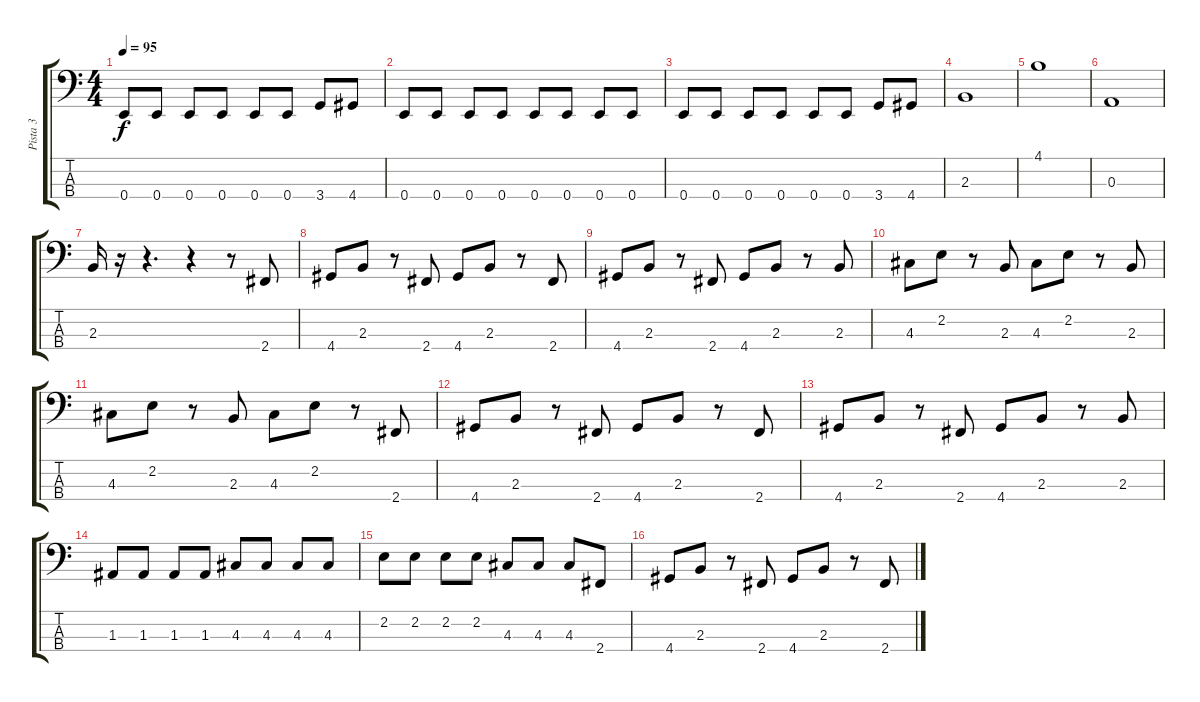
\track ("Pista 3" "Pista 3") {instrument electricbasspick}
\staff {score tabs}
\tuning (G2 D2 A1 E1) {hide}
\ts (4 4)
\tempo 95
\clef f4
\ks c
0.4.8{dy f} 0.4.8 0.4.8 0.4.8 0.4.8 0.4.8 3.4.8 4.4.8 |
0.4.8 0.4.8 0.4.8 0.4.8 0.4.8 0.4.8 0.4.8 0.4.8 |
0.4.8 0.4.8 0.4.8 0.4.8 0.4.8 0.4.8 3.4.8 4.4.8 |
2.3.1 |
4.1.1 |
0.3.1 |
2.3.16 r.16 r.4{d} r.4 r.8 2.4.8 |
4.4.8 2.3.8 r.8 2.4.8 4.4.8 2.3.8 r.8 2.4.8 |
4.4.8 2.3.8 r.8 2.4.8 4.4.8 2.3.8 r.8 2.3.8 |
4.3.8 2.2.8 r.8 2.3.8 4.3.8 2.2.8 r.8 2.3.8 |
4.3.8 2.2.8 r.8 2.3.8 4.3.8 2.2.8 r.8 2.4.8 |
4.4.8 2.3.8 r.8 2.4.8 4.4.8 2.3.8 r.8 2.4.8 |
4.4.8 2.3.8 r.8 2.4.8 4.4.8 2.3.8 r.8 2.3.8 |
1.3.8 1.3.8 1.3.8 1.3.8 4.3.8 4.3.8 4.3.8 4.3.8 |
2.2.8 2.2.8 2.2.8 2.2.8 4.3.8 4.3.8 4.3.8 2.4.8 |
4.4.8 2.3.8 r.8 2.4.8 4.4.8 2.3.8 r.8 2.4.8
